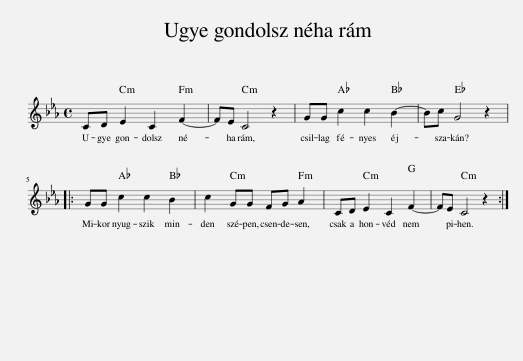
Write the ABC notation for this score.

X:1
L:1/8
M:4/4
I:linebreak $
K:Eb
V:1 treble
V:1
 CD E2 C2 F2- | FE C4 z2 | GG c2 c2 B2- | Bc G4 z2 |:$ GG c2 c2 B2 | %5
 c2 GG FG A2 | CD E2 C2 F2- | FE C4 z2 :| %8
